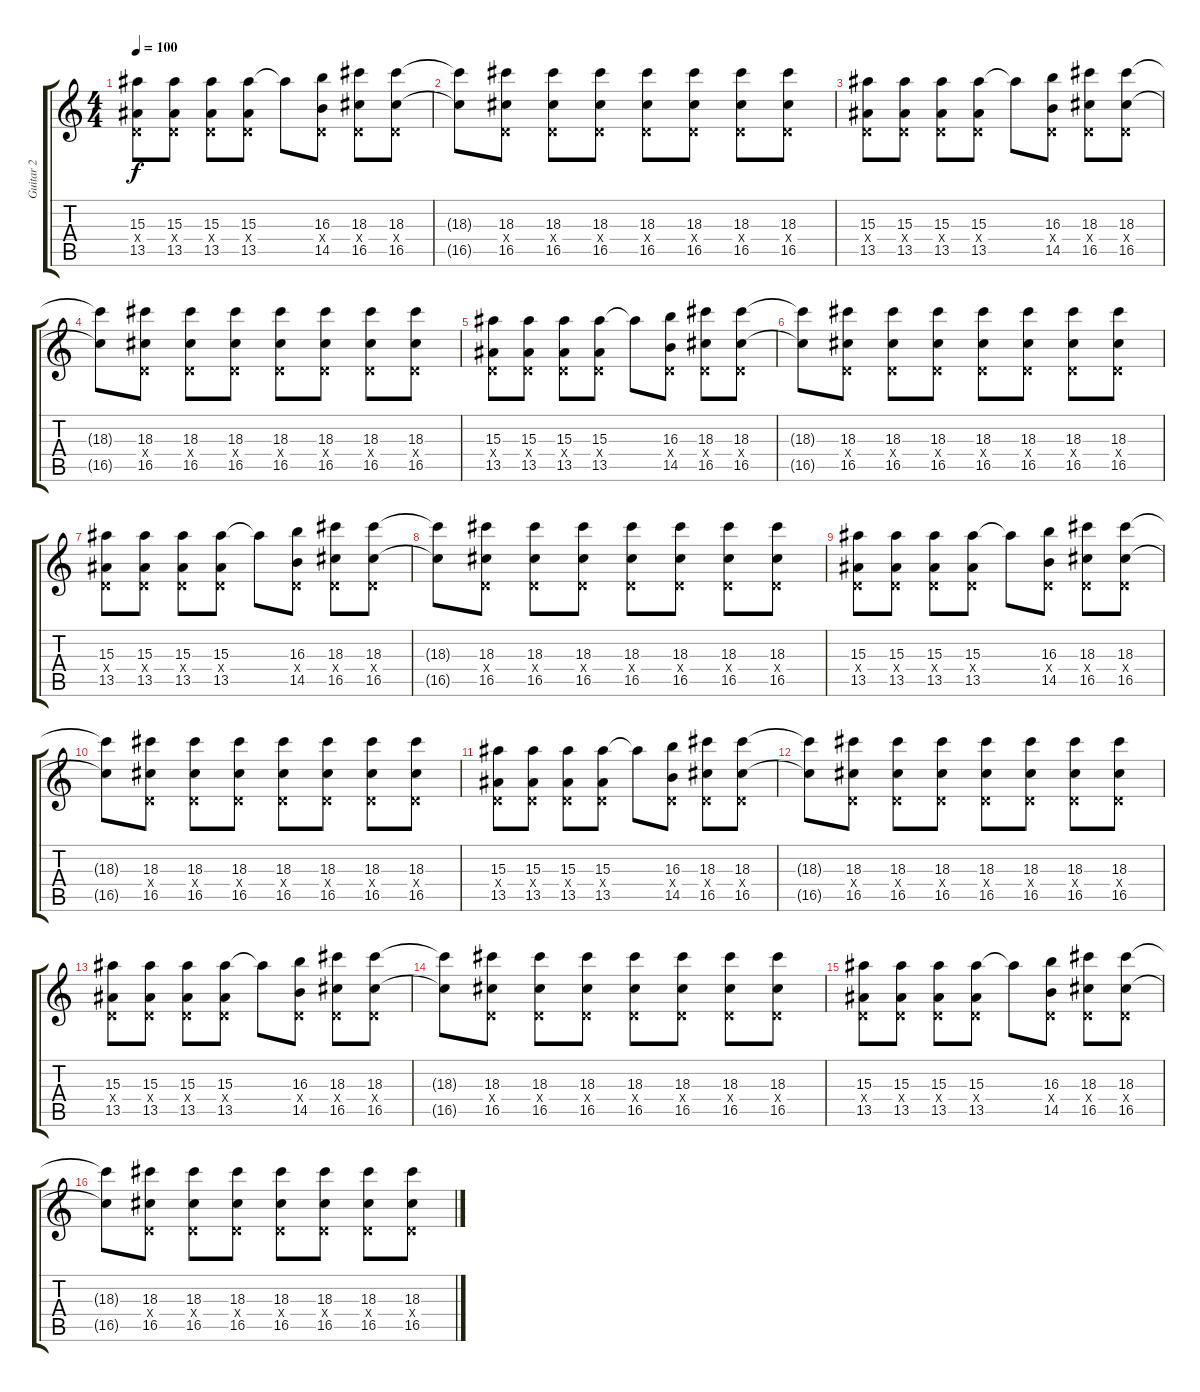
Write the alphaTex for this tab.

\track ("Guitar 2" "Guitar 2") {instrument electricguitarjazz}
\staff {score tabs}
\tuning (E4 B3 G3 D3 A2 E2) {hide}
\ts (4 4)
\tempo 100
\clef g2
\ks c
(15.3 0.4{x} 13.5).8{dy f} (15.3 0.4{x} 13.5).8 (15.3 0.4{x} 13.5).8 (15.3 0.4{x} 13.5).8 15.3{t}.8 (16.3 0.4{x} 14.5).8 (18.3 0.4{x} 16.5).8 (18.3 0.4{x} 16.5).8 |
(18.3{t} 16.5{t}).8 (18.3 0.4{x} 16.5).8 (18.3 0.4{x} 16.5).8 (18.3 0.4{x} 16.5).8 (18.3 0.4{x} 16.5).8 (18.3 0.4{x} 16.5).8 (18.3 0.4{x} 16.5).8 (18.3 0.4{x} 16.5).8 |
(15.3 0.4{x} 13.5).8 (15.3 0.4{x} 13.5).8 (15.3 0.4{x} 13.5).8 (15.3 0.4{x} 13.5).8 15.3{t}.8 (16.3 0.4{x} 14.5).8 (18.3 0.4{x} 16.5).8 (18.3 0.4{x} 16.5).8 |
(18.3{t} 16.5{t}).8 (18.3 0.4{x} 16.5).8 (18.3 0.4{x} 16.5).8 (18.3 0.4{x} 16.5).8 (18.3 0.4{x} 16.5).8 (18.3 0.4{x} 16.5).8 (18.3 0.4{x} 16.5).8 (18.3 0.4{x} 16.5).8 |
(15.3 0.4{x} 13.5).8 (15.3 0.4{x} 13.5).8 (15.3 0.4{x} 13.5).8 (15.3 0.4{x} 13.5).8 15.3{t}.8 (16.3 0.4{x} 14.5).8 (18.3 0.4{x} 16.5).8 (18.3 0.4{x} 16.5).8 |
(18.3{t} 16.5{t}).8 (18.3 0.4{x} 16.5).8 (18.3 0.4{x} 16.5).8 (18.3 0.4{x} 16.5).8 (18.3 0.4{x} 16.5).8 (18.3 0.4{x} 16.5).8 (18.3 0.4{x} 16.5).8 (18.3 0.4{x} 16.5).8 |
(15.3 0.4{x} 13.5).8 (15.3 0.4{x} 13.5).8 (15.3 0.4{x} 13.5).8 (15.3 0.4{x} 13.5).8 15.3{t}.8 (16.3 0.4{x} 14.5).8 (18.3 0.4{x} 16.5).8 (18.3 0.4{x} 16.5).8 |
(18.3{t} 16.5{t}).8 (18.3 0.4{x} 16.5).8 (18.3 0.4{x} 16.5).8 (18.3 0.4{x} 16.5).8 (18.3 0.4{x} 16.5).8 (18.3 0.4{x} 16.5).8 (18.3 0.4{x} 16.5).8 (18.3 0.4{x} 16.5).8 |
(15.3 0.4{x} 13.5).8 (15.3 0.4{x} 13.5).8 (15.3 0.4{x} 13.5).8 (15.3 0.4{x} 13.5).8 15.3{t}.8 (16.3 0.4{x} 14.5).8 (18.3 0.4{x} 16.5).8 (18.3 0.4{x} 16.5).8 |
(18.3{t} 16.5{t}).8 (18.3 0.4{x} 16.5).8 (18.3 0.4{x} 16.5).8 (18.3 0.4{x} 16.5).8 (18.3 0.4{x} 16.5).8 (18.3 0.4{x} 16.5).8 (18.3 0.4{x} 16.5).8 (18.3 0.4{x} 16.5).8 |
(15.3 0.4{x} 13.5).8 (15.3 0.4{x} 13.5).8 (15.3 0.4{x} 13.5).8 (15.3 0.4{x} 13.5).8 15.3{t}.8 (16.3 0.4{x} 14.5).8 (18.3 0.4{x} 16.5).8 (18.3 0.4{x} 16.5).8 |
(18.3{t} 16.5{t}).8 (18.3 0.4{x} 16.5).8 (18.3 0.4{x} 16.5).8 (18.3 0.4{x} 16.5).8 (18.3 0.4{x} 16.5).8 (18.3 0.4{x} 16.5).8 (18.3 0.4{x} 16.5).8 (18.3 0.4{x} 16.5).8 |
(15.3 0.4{x} 13.5).8 (15.3 0.4{x} 13.5).8 (15.3 0.4{x} 13.5).8 (15.3 0.4{x} 13.5).8 15.3{t}.8 (16.3 0.4{x} 14.5).8 (18.3 0.4{x} 16.5).8 (18.3 0.4{x} 16.5).8 |
(18.3{t} 16.5{t}).8 (18.3 0.4{x} 16.5).8 (18.3 0.4{x} 16.5).8 (18.3 0.4{x} 16.5).8 (18.3 0.4{x} 16.5).8 (18.3 0.4{x} 16.5).8 (18.3 0.4{x} 16.5).8 (18.3 0.4{x} 16.5).8 |
(15.3 0.4{x} 13.5).8 (15.3 0.4{x} 13.5).8 (15.3 0.4{x} 13.5).8 (15.3 0.4{x} 13.5).8 15.3{t}.8 (16.3 0.4{x} 14.5).8 (18.3 0.4{x} 16.5).8 (18.3 0.4{x} 16.5).8 |
(18.3{t} 16.5{t}).8 (18.3 0.4{x} 16.5).8 (18.3 0.4{x} 16.5).8 (18.3 0.4{x} 16.5).8 (18.3 0.4{x} 16.5).8 (18.3 0.4{x} 16.5).8 (18.3 0.4{x} 16.5).8 (18.3 0.4{x} 16.5).8
